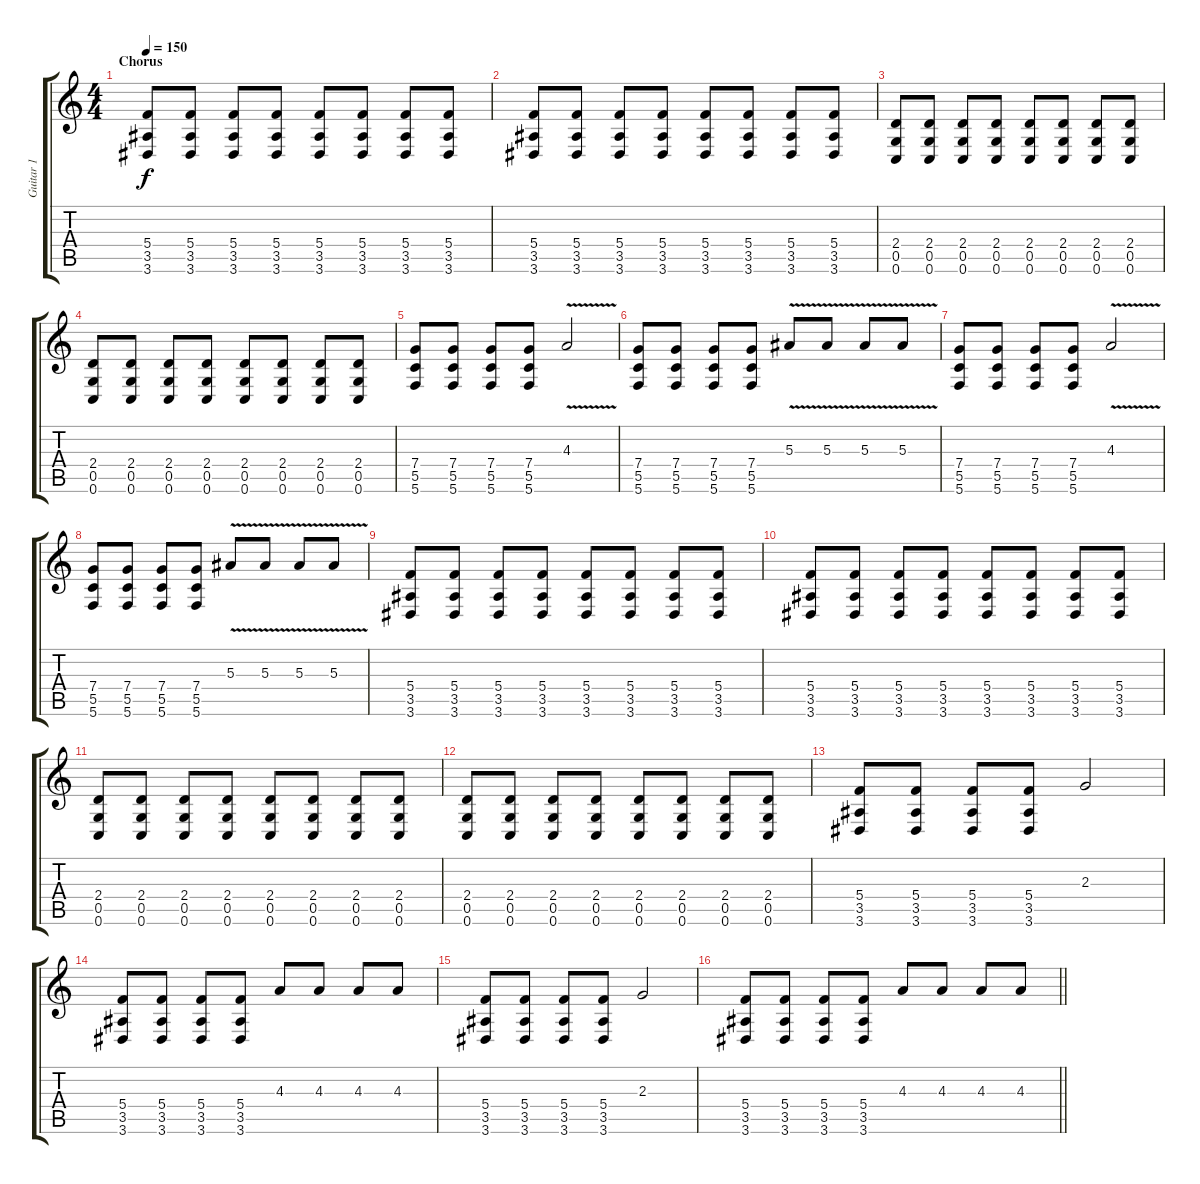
\track ("Guitar 1" "Guitar 1") {instrument distortionguitar}
\staff {score tabs}
\tuning (D4 A3 F3 C3 G2 C2) {hide}
\ts (4 4)
\section ("" "Chorus")
\tempo 150
\clef g2
\ks c
(5.4 3.5 3.6).8{dy f} (5.4 3.5 3.6).8 (5.4 3.5 3.6).8 (5.4 3.5 3.6).8 (5.4 3.5 3.6).8 (5.4 3.5 3.6).8 (5.4 3.5 3.6).8 (5.4 3.5 3.6).8 |
(5.4 3.5 3.6).8 (5.4 3.5 3.6).8 (5.4 3.5 3.6).8 (5.4 3.5 3.6).8 (5.4 3.5 3.6).8 (5.4 3.5 3.6).8 (5.4 3.5 3.6).8 (5.4 3.5 3.6).8 |
(2.4 0.5 0.6).8 (2.4 0.5 0.6).8 (2.4 0.5 0.6).8 (2.4 0.5 0.6).8 (2.4 0.5 0.6).8 (2.4 0.5 0.6).8 (2.4 0.5 0.6).8 (2.4 0.5 0.6).8 |
(2.4 0.5 0.6).8 (2.4 0.5 0.6).8 (2.4 0.5 0.6).8 (2.4 0.5 0.6).8 (2.4 0.5 0.6).8 (2.4 0.5 0.6).8 (2.4 0.5 0.6).8 (2.4 0.5 0.6).8 |
(7.4 5.5 5.6).8 (7.4 5.5 5.6).8 (7.4 5.5 5.6).8 (7.4 5.5 5.6).8 4.3{v}.2 |
(7.4 5.5 5.6).8 (7.4 5.5 5.6).8 (7.4 5.5 5.6).8 (7.4 5.5 5.6).8 5.3{v}.8 5.3{v}.8 5.3{v}.8 5.3{v}.8 |
(7.4 5.5 5.6).8 (7.4 5.5 5.6).8 (7.4 5.5 5.6).8 (7.4 5.5 5.6).8 4.3{v}.2 |
(7.4 5.5 5.6).8 (7.4 5.5 5.6).8 (7.4 5.5 5.6).8 (7.4 5.5 5.6).8 5.3{v}.8 5.3{v}.8 5.3{v}.8 5.3{v}.8 |
(5.4 3.5 3.6).8 (5.4 3.5 3.6).8 (5.4 3.5 3.6).8 (5.4 3.5 3.6).8 (5.4 3.5 3.6).8 (5.4 3.5 3.6).8 (5.4 3.5 3.6).8 (5.4 3.5 3.6).8 |
(5.4 3.5 3.6).8 (5.4 3.5 3.6).8 (5.4 3.5 3.6).8 (5.4 3.5 3.6).8 (5.4 3.5 3.6).8 (5.4 3.5 3.6).8 (5.4 3.5 3.6).8 (5.4 3.5 3.6).8 |
(2.4 0.5 0.6).8 (2.4 0.5 0.6).8 (2.4 0.5 0.6).8 (2.4 0.5 0.6).8 (2.4 0.5 0.6).8 (2.4 0.5 0.6).8 (2.4 0.5 0.6).8 (2.4 0.5 0.6).8 |
(2.4 0.5 0.6).8 (2.4 0.5 0.6).8 (2.4 0.5 0.6).8 (2.4 0.5 0.6).8 (2.4 0.5 0.6).8 (2.4 0.5 0.6).8 (2.4 0.5 0.6).8 (2.4 0.5 0.6).8 |
(5.4 3.5 3.6).8 (5.4 3.5 3.6).8 (5.4 3.5 3.6).8 (5.4 3.5 3.6).8 2.3.2 |
(5.4 3.5 3.6).8 (5.4 3.5 3.6).8 (5.4 3.5 3.6).8 (5.4 3.5 3.6).8 4.3.8 4.3.8 4.3.8 4.3.8 |
(5.4 3.5 3.6).8 (5.4 3.5 3.6).8 (5.4 3.5 3.6).8 (5.4 3.5 3.6).8 2.3.2 |
\barLineRight lightlight
(5.4 3.5 3.6).8 (5.4 3.5 3.6).8 (5.4 3.5 3.6).8 (5.4 3.5 3.6).8 4.3.8 4.3.8 4.3.8 4.3.8
